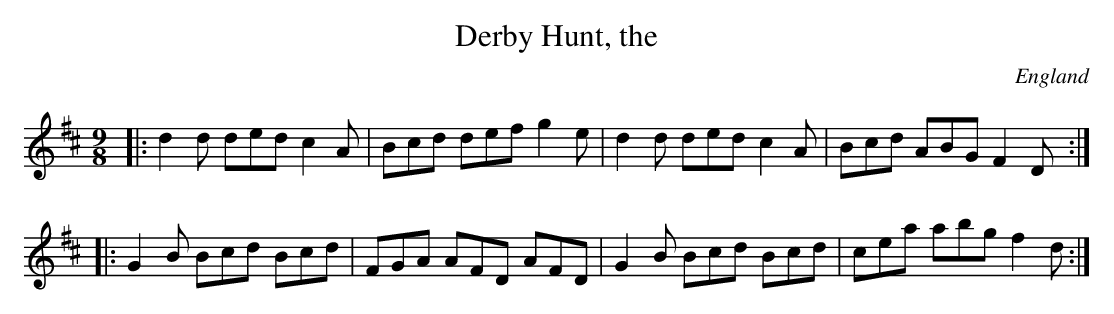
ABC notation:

X:1
T:Derby Hunt, the
O:England
M:9/8
K:D
|: d2d ded c2A | Bcd def g2e | d2d ded c2A | Bcd ABG F2D :|
|: G2B Bcd Bcd | FGA AFD AFD | G2B Bcd Bcd | cea abg f2d :|
